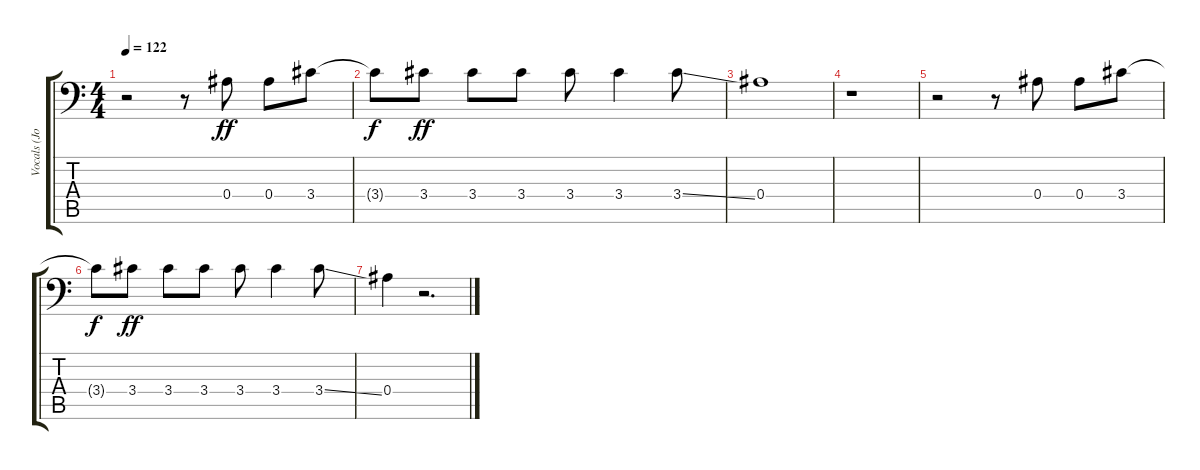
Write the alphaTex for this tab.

\track ("Vocals (Jonny Santos)" "Vocals (Jo") {instrument acousticguitarsteel}
\staff {score tabs}
\tuning (C4 G3 Eb3 Bb2 F2 Bb1) {hide}
\ts (4 4)
\tempo 122
\clef f4
\ks c
r.2{dy ff} r.8 0.4.8 0.4.8 3.4.8 |
3.4{t}.8{dy f} 3.4.8{dy ff} 3.4.8 3.4.8 3.4.8 3.4.4 3.4{ss}.8 |
0.4.1 |
r.1 |
r.2 r.8 0.4.8 0.4.8 3.4.8 |
3.4{t}.8{dy f} 3.4.8{dy ff} 3.4.8 3.4.8 3.4.8 3.4.4 3.4{ss}.8 |
0.4.4 r.2{d}
